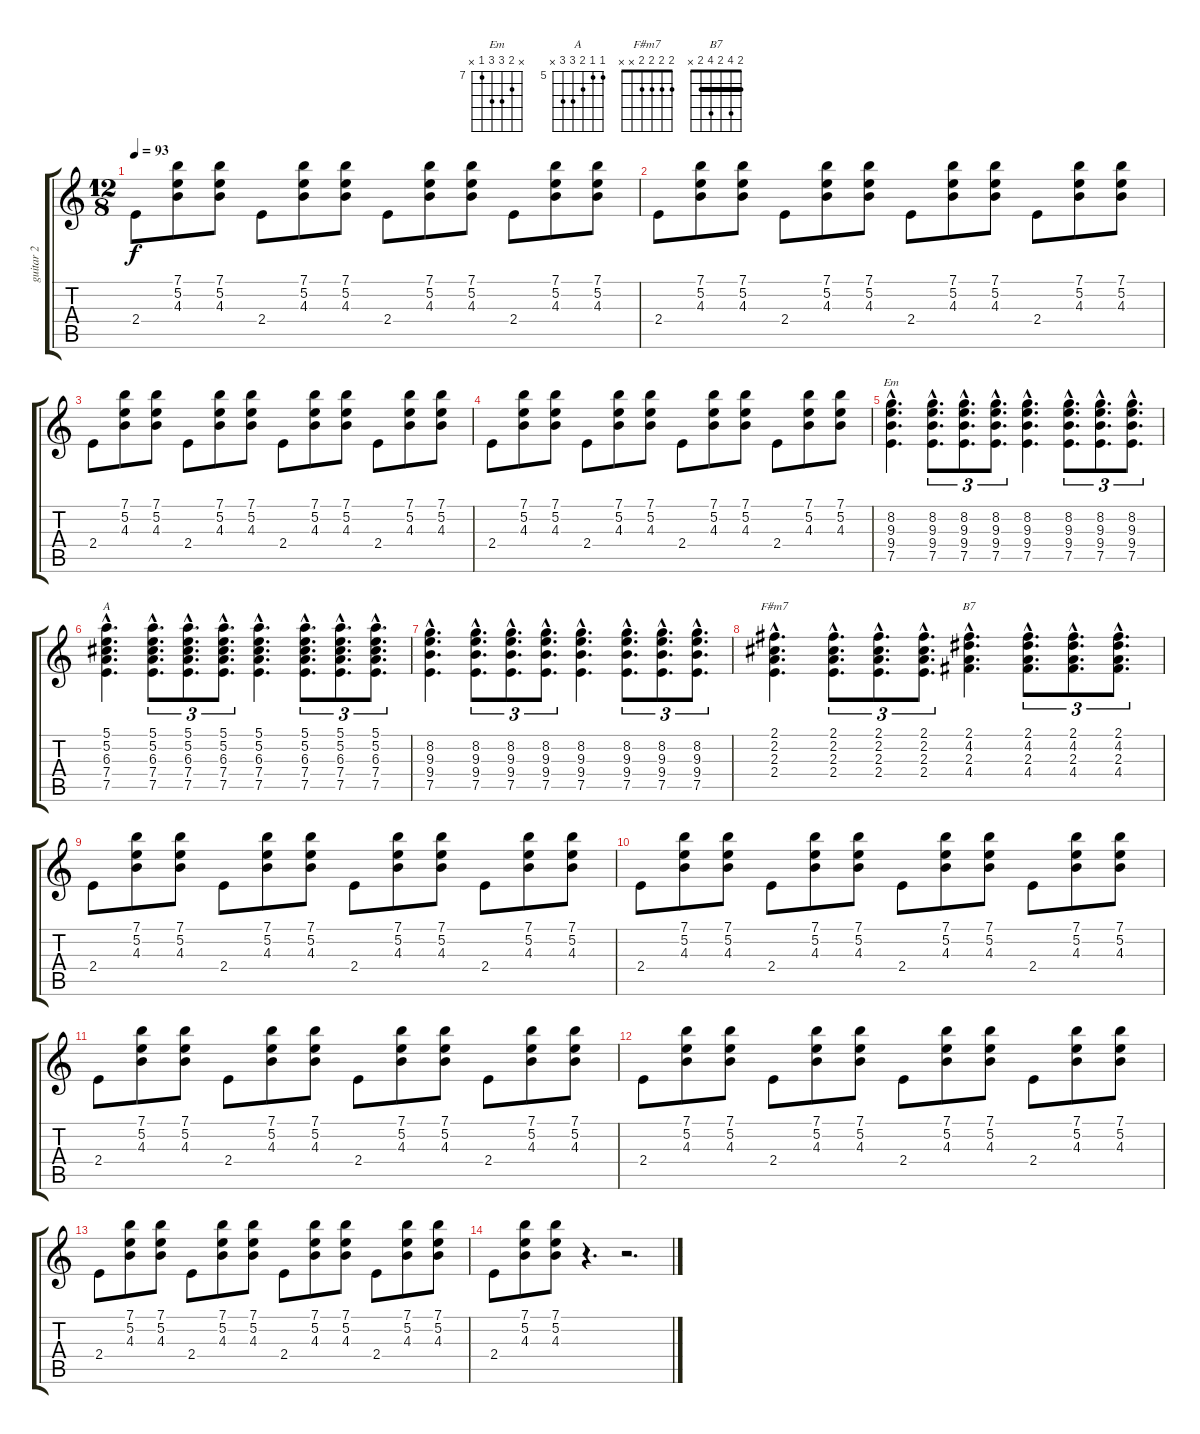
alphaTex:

\track ("guitar 2" "guitar 2") {instrument acousticguitarsteel}
\staff {score tabs}
\tuning (E4 B3 G3 D3 A2 E2) {hide}
\chord ("Em" x 8 9 9 7 x) {firstfret 7}
\chord ("A" 5 5 6 7 7 x) {firstfret 5}
\chord ("F#m7" 2 2 2 2 x x)
\chord ("B7" 2 4 2 4 2 x) {barre 2}
\ts (12 8)
\tempo 93
\clef g2
\ks c
2.4.8{dy f} (7.1 5.2 4.3).8 (7.1 5.2 4.3).8 2.4.8 (7.1 5.2 4.3).8 (7.1 5.2 4.3).8 2.4.8 (7.1 5.2 4.3).8 (7.1 5.2 4.3).8 2.4.8 (7.1 5.2 4.3).8 (7.1 5.2 4.3).8 |
2.4.8 (7.1 5.2 4.3).8 (7.1 5.2 4.3).8 2.4.8 (7.1 5.2 4.3).8 (7.1 5.2 4.3).8 2.4.8 (7.1 5.2 4.3).8 (7.1 5.2 4.3).8 2.4.8 (7.1 5.2 4.3).8 (7.1 5.2 4.3).8 |
2.4.8 (7.1 5.2 4.3).8 (7.1 5.2 4.3).8 2.4.8 (7.1 5.2 4.3).8 (7.1 5.2 4.3).8 2.4.8 (7.1 5.2 4.3).8 (7.1 5.2 4.3).8 2.4.8 (7.1 5.2 4.3).8 (7.1 5.2 4.3).8 |
2.4.8 (7.1 5.2 4.3).8 (7.1 5.2 4.3).8 2.4.8 (7.1 5.2 4.3).8 (7.1 5.2 4.3).8 2.4.8 (7.1 5.2 4.3).8 (7.1 5.2 4.3).8 2.4.8 (7.1 5.2 4.3).8 (7.1 5.2 4.3).8 |
(8.2{hac} 9.3{hac} 9.4{hac} 7.5{hac}).4{d ch "Em"} (8.2{hac} 9.3{hac} 9.4{hac} 7.5{hac}).8{d tu (3 2)} (8.2{hac} 9.3{hac} 9.4{hac} 7.5{hac}).8{d tu (3 2)} (8.2{hac} 9.3{hac} 9.4{hac} 7.5{hac}).8{d tu (3 2)} (8.2{hac} 9.3{hac} 9.4{hac} 7.5{hac}).4{d} (8.2{hac} 9.3{hac} 9.4{hac} 7.5{hac}).8{d tu (3 2)} (8.2{hac} 9.3{hac} 9.4{hac} 7.5{hac}).8{d tu (3 2)} (8.2{hac} 9.3{hac} 9.4{hac} 7.5{hac}).8{d tu (3 2)} |
(5.1{hac} 5.2{hac} 6.3{hac} 7.4{hac} 7.5{hac}).4{d ch "A"} (5.1{hac} 5.2{hac} 6.3{hac} 7.4{hac} 7.5{hac}).8{d tu (3 2)} (5.1{hac} 5.2{hac} 6.3{hac} 7.4{hac} 7.5{hac}).8{d tu (3 2)} (5.1{hac} 5.2{hac} 6.3{hac} 7.4{hac} 7.5{hac}).8{d tu (3 2)} (5.1{hac} 5.2{hac} 6.3{hac} 7.4{hac} 7.5{hac}).4{d} (5.1{hac} 5.2{hac} 6.3{hac} 7.4{hac} 7.5{hac}).8{d tu (3 2)} (5.1{hac} 5.2{hac} 6.3{hac} 7.4{hac} 7.5{hac}).8{d tu (3 2)} (5.1{hac} 5.2{hac} 6.3{hac} 7.4{hac} 7.5{hac}).8{d tu (3 2)} |
(8.2{hac} 9.3{hac} 9.4{hac} 7.5{hac}).4{d} (8.2{hac} 9.3{hac} 9.4{hac} 7.5{hac}).8{d tu (3 2)} (8.2{hac} 9.3{hac} 9.4{hac} 7.5{hac}).8{d tu (3 2)} (8.2{hac} 9.3{hac} 9.4{hac} 7.5{hac}).8{d tu (3 2)} (8.2{hac} 9.3{hac} 9.4{hac} 7.5{hac}).4{d} (8.2{hac} 9.3{hac} 9.4{hac} 7.5{hac}).8{d tu (3 2)} (8.2{hac} 9.3{hac} 9.4{hac} 7.5{hac}).8{d tu (3 2)} (8.2{hac} 9.3{hac} 9.4{hac} 7.5{hac}).8{d tu (3 2)} |
(2.1{hac} 2.2{hac} 2.3{hac} 2.4{hac}).4{d ch "F#m7"} (2.1{hac} 2.2{hac} 2.3{hac} 2.4{hac}).8{d tu (3 2)} (2.1{hac} 2.2{hac} 2.3{hac} 2.4{hac}).8{d tu (3 2)} (2.1{hac} 2.2{hac} 2.3{hac} 2.4{hac}).8{d tu (3 2)} (2.1{hac} 4.2{hac} 2.3{hac} 4.4{hac}).4{d ch "B7"} (2.1{hac} 4.2{hac} 2.3{hac} 4.4{hac}).8{d tu (3 2)} (2.1{hac} 4.2{hac} 2.3{hac} 4.4{hac}).8{d tu (3 2)} (2.1{hac} 4.2{hac} 2.3{hac} 4.4{hac}).8{d tu (3 2)} |
2.4.8 (7.1 5.2 4.3).8 (7.1 5.2 4.3).8 2.4.8 (7.1 5.2 4.3).8 (7.1 5.2 4.3).8 2.4.8 (7.1 5.2 4.3).8 (7.1 5.2 4.3).8 2.4.8 (7.1 5.2 4.3).8 (7.1 5.2 4.3).8 |
2.4.8 (7.1 5.2 4.3).8 (7.1 5.2 4.3).8 2.4.8 (7.1 5.2 4.3).8 (7.1 5.2 4.3).8 2.4.8 (7.1 5.2 4.3).8 (7.1 5.2 4.3).8 2.4.8 (7.1 5.2 4.3).8 (7.1 5.2 4.3).8 |
2.4.8 (7.1 5.2 4.3).8 (7.1 5.2 4.3).8 2.4.8 (7.1 5.2 4.3).8 (7.1 5.2 4.3).8 2.4.8 (7.1 5.2 4.3).8 (7.1 5.2 4.3).8 2.4.8 (7.1 5.2 4.3).8 (7.1 5.2 4.3).8 |
2.4.8 (7.1 5.2 4.3).8 (7.1 5.2 4.3).8 2.4.8 (7.1 5.2 4.3).8 (7.1 5.2 4.3).8 2.4.8 (7.1 5.2 4.3).8 (7.1 5.2 4.3).8 2.4.8 (7.1 5.2 4.3).8 (7.1 5.2 4.3).8 |
2.4.8 (7.1 5.2 4.3).8 (7.1 5.2 4.3).8 2.4.8 (7.1 5.2 4.3).8 (7.1 5.2 4.3).8 2.4.8 (7.1 5.2 4.3).8 (7.1 5.2 4.3).8 2.4.8 (7.1 5.2 4.3).8 (7.1 5.2 4.3).8 |
2.4.8 (7.1 5.2 4.3).8 (7.1 5.2 4.3).8 r.4{d} r.2{d}
